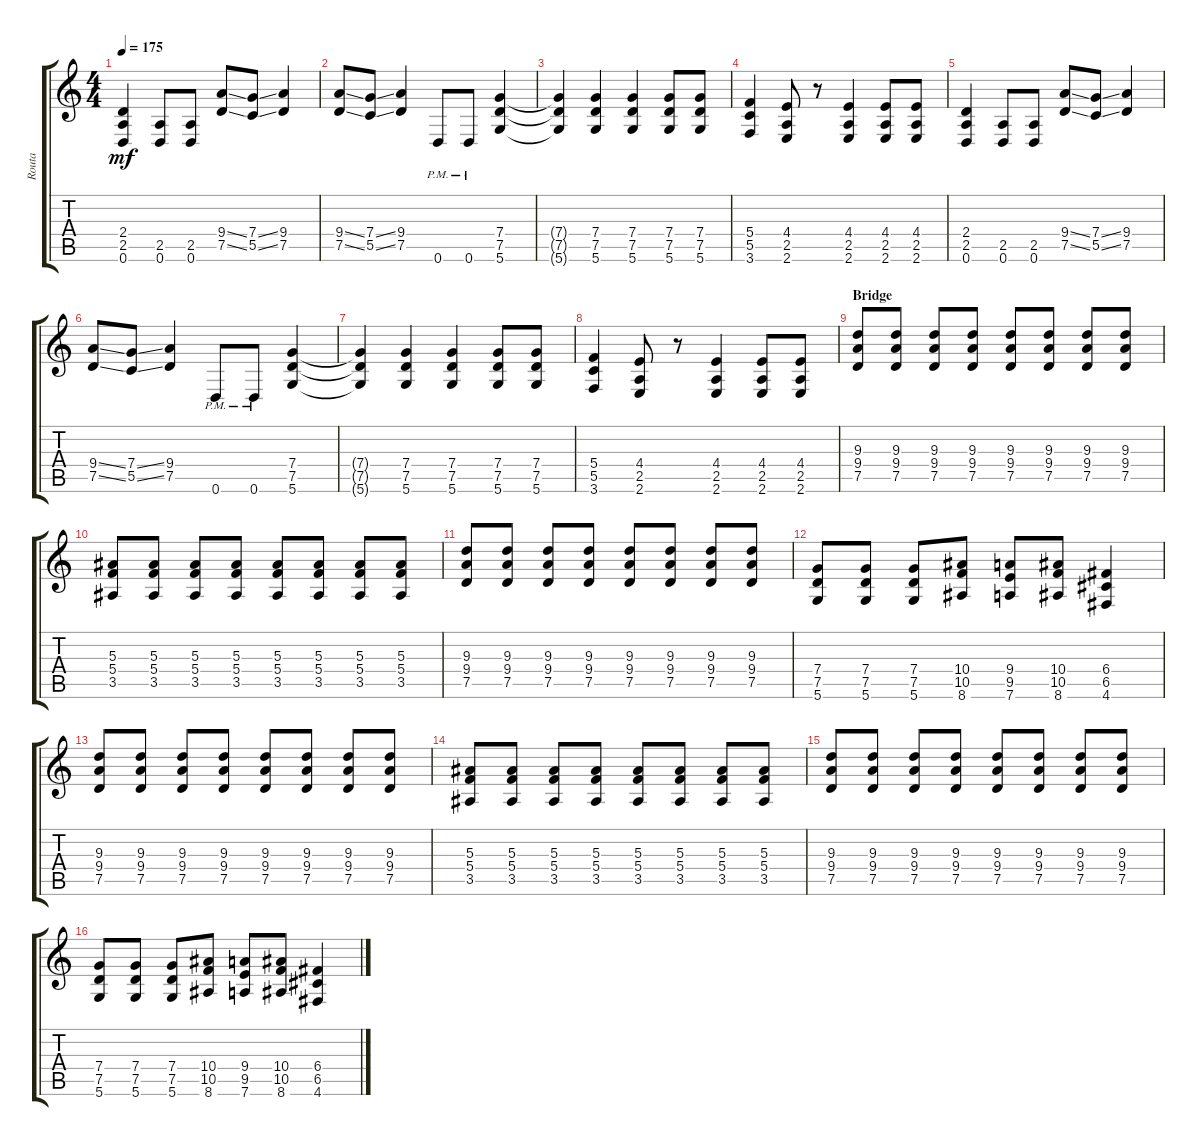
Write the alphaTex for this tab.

\track ("Routa" "Routa") {instrument distortionguitar}
\staff {score tabs}
\tuning (D4 A3 F3 C3 G2 D2) {hide}
\ts (4 4)
\tempo 175
\clef g2
\ks c
(2.4 2.5 0.6).4{dy mf} (2.5 0.6).8 (2.5 0.6).8 (9.4{ss} 7.5{ss}).8 (7.4{ss} 5.5{ss}).8 (9.4 7.5).4 |
(9.4{ss} 7.5{ss}).8 (7.4{ss} 5.5{ss}).8 (9.4 7.5).4 0.6{pm}.8 0.6{pm}.8 (7.4 7.5 5.6).4 |
(7.4{t} 7.5{t} 5.6{t}).4 (7.4 7.5 5.6).4 (7.4 7.5 5.6).4 (7.4 7.5 5.6).8 (7.4 7.5 5.6).8 |
(5.4 5.5 3.6).4 (4.4 2.5 2.6).8 r.8 (4.4 2.5 2.6).4 (4.4 2.5 2.6).8 (4.4 2.5 2.6).8 |
(2.4 2.5 0.6).4 (2.5 0.6).8 (2.5 0.6).8 (9.4{ss} 7.5{ss}).8 (7.4{ss} 5.5{ss}).8 (9.4 7.5).4 |
(9.4{ss} 7.5{ss}).8 (7.4{ss} 5.5{ss}).8 (9.4 7.5).4 0.6{pm}.8 0.6{pm}.8 (7.4 7.5 5.6).4 |
(7.4{t} 7.5{t} 5.6{t}).4 (7.4 7.5 5.6).4 (7.4 7.5 5.6).4 (7.4 7.5 5.6).8 (7.4 7.5 5.6).8 |
(5.4 5.5 3.6).4 (4.4 2.5 2.6).8 r.8 (4.4 2.5 2.6).4 (4.4 2.5 2.6).8 (4.4 2.5 2.6).8 |
\section ("" "Bridge")
(9.3 9.4 7.5).8 (9.3 9.4 7.5).8 (9.3 9.4 7.5).8 (9.3 9.4 7.5).8 (9.3 9.4 7.5).8 (9.3 9.4 7.5).8 (9.3 9.4 7.5).8 (9.3 9.4 7.5).8 |
(5.3 5.4 3.5).8 (5.3 5.4 3.5).8 (5.3 5.4 3.5).8 (5.3 5.4 3.5).8 (5.3 5.4 3.5).8 (5.3 5.4 3.5).8 (5.3 5.4 3.5).8 (5.3 5.4 3.5).8 |
(9.3 9.4 7.5).8 (9.3 9.4 7.5).8 (9.3 9.4 7.5).8 (9.3 9.4 7.5).8 (9.3 9.4 7.5).8 (9.3 9.4 7.5).8 (9.3 9.4 7.5).8 (9.3 9.4 7.5).8 |
(7.4 7.5 5.6).8 (7.4 7.5 5.6).8 (7.4 7.5 5.6).8 (10.4 10.5 8.6).8 (9.4 9.5 7.6).8 (10.4 10.5 8.6).8 (6.4 6.5 4.6).4 |
(9.3 9.4 7.5).8 (9.3 9.4 7.5).8 (9.3 9.4 7.5).8 (9.3 9.4 7.5).8 (9.3 9.4 7.5).8 (9.3 9.4 7.5).8 (9.3 9.4 7.5).8 (9.3 9.4 7.5).8 |
(5.3 5.4 3.5).8 (5.3 5.4 3.5).8 (5.3 5.4 3.5).8 (5.3 5.4 3.5).8 (5.3 5.4 3.5).8 (5.3 5.4 3.5).8 (5.3 5.4 3.5).8 (5.3 5.4 3.5).8 |
(9.3 9.4 7.5).8 (9.3 9.4 7.5).8 (9.3 9.4 7.5).8 (9.3 9.4 7.5).8 (9.3 9.4 7.5).8 (9.3 9.4 7.5).8 (9.3 9.4 7.5).8 (9.3 9.4 7.5).8 |
(7.4 7.5 5.6).8 (7.4 7.5 5.6).8 (7.4 7.5 5.6).8 (10.4 10.5 8.6).8 (9.4 9.5 7.6).8 (10.4 10.5 8.6).8 (6.4 6.5 4.6).4
